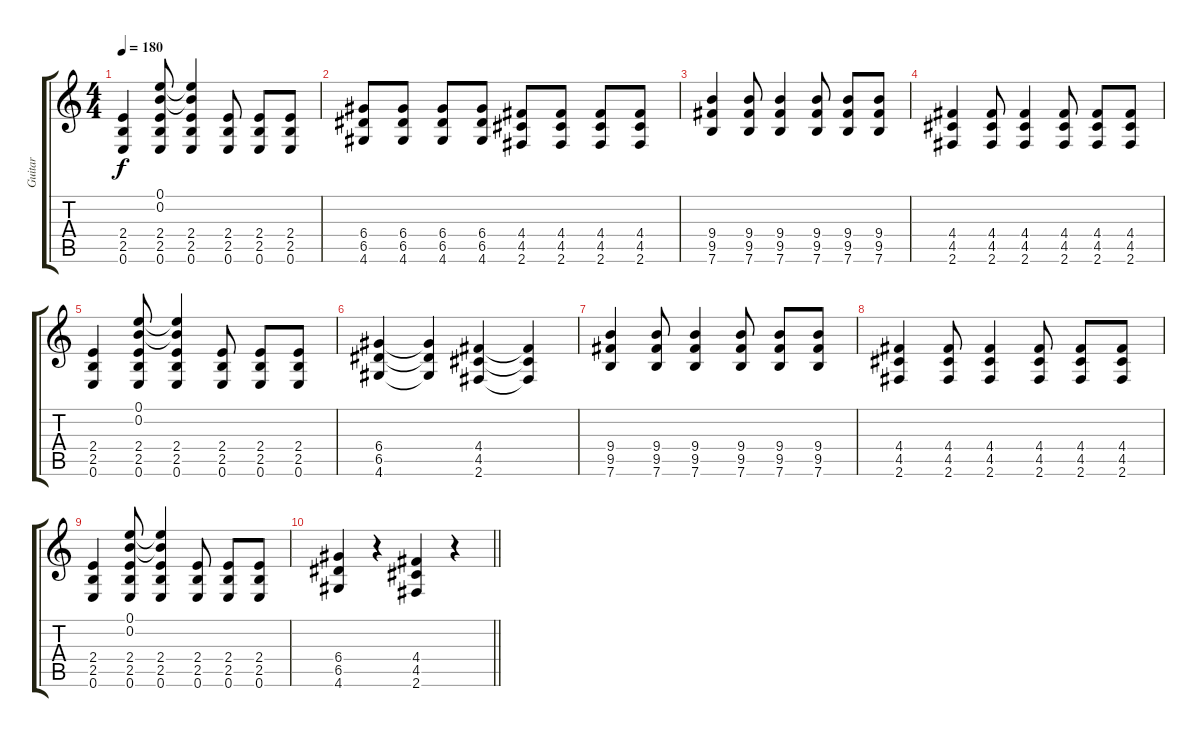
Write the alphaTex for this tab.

\track ("Guitar" "Guitar") {instrument distortionguitar}
\staff {score tabs}
\tuning (E4 B3 G3 D3 A2 E2) {hide}
\ts (4 4)
\tempo 180
\clef g2
\ks c
(2.4 2.5 0.6).4{dy f} (0.1 0.2 2.4 2.5 0.6).8 (0.1{t} 0.2{t} 2.4 2.5 0.6).4 (2.4 2.5 0.6).8 (2.4 2.5 0.6).8 (2.4 2.5 0.6).8 |
(6.4 6.5 4.6).8 (6.4 6.5 4.6).8 (6.4 6.5 4.6).8 (6.4 6.5 4.6).8 (4.4 4.5 2.6).8 (4.4 4.5 2.6).8 (4.4 4.5 2.6).8 (4.4 4.5 2.6).8 |
(9.4 9.5 7.6).4{volume 9} (9.4 9.5 7.6).8 (9.4 9.5 7.6).4 (9.4 9.5 7.6).8 (9.4 9.5 7.6).8 (9.4 9.5 7.6).8 |
(4.4 4.5 2.6).4 (4.4 4.5 2.6).8 (4.4 4.5 2.6).4 (4.4 4.5 2.6).8 (4.4 4.5 2.6).8 (4.4 4.5 2.6).8 |
(2.4 2.5 0.6).4 (0.1 0.2 2.4 2.5 0.6).8 (0.1{t} 0.2{t} 2.4 2.5 0.6).4 (2.4 2.5 0.6).8 (2.4 2.5 0.6).8 (2.4 2.5 0.6).8 |
(6.4 6.5 4.6).4 (6.4{t} 6.5{t} 4.6{t}).4 (4.4 4.5 2.6).4 (4.4{t} 4.5{t} 2.6{t}).4 |
(9.4 9.5 7.6).4{volume 9} (9.4 9.5 7.6).8 (9.4 9.5 7.6).4 (9.4 9.5 7.6).8 (9.4 9.5 7.6).8 (9.4 9.5 7.6).8 |
(4.4 4.5 2.6).4 (4.4 4.5 2.6).8 (4.4 4.5 2.6).4 (4.4 4.5 2.6).8 (4.4 4.5 2.6).8 (4.4 4.5 2.6).8 |
(2.4 2.5 0.6).4 (0.1 0.2 2.4 2.5 0.6).8 (0.1{t} 0.2{t} 2.4 2.5 0.6).4 (2.4 2.5 0.6).8 (2.4 2.5 0.6).8 (2.4 2.5 0.6).8 |
\barLineRight lightlight
(6.4 6.5 4.6).4 r.4 (4.4 4.5 2.6).4 r.4
